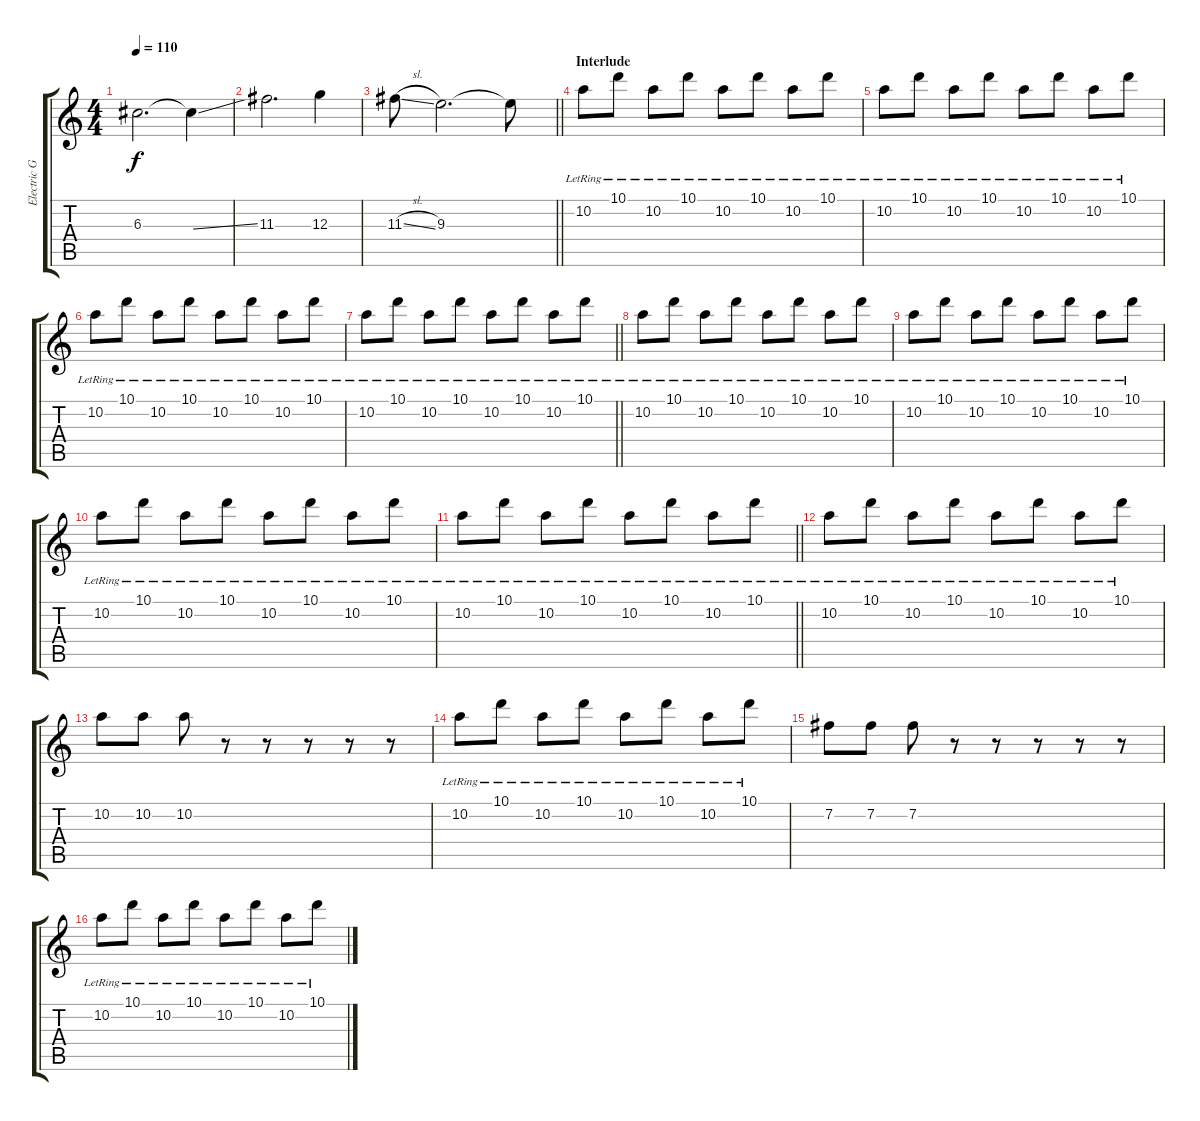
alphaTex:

\track ("Electric Guitar I" "Electric G") {instrument distortionguitar}
\staff {score tabs}
\tuning (E4 B3 G3 D3 A2 E2) {hide}
\ts (4 4)
\tempo 110
\clef g2
\ks c
6.3.2{d dy f} 6.3{ss t}.4 |
11.3.2{d} 12.3.4 |
\barLineRight lightlight
11.3{sl}.8 9.3.2{d} 9.3{t}.8 |
\section ("" "Interlude")
10.2{lr}.8{instrument electricguitarclean} 10.1{lr}.8 10.2{lr}.8 10.1{lr}.8 10.2{lr}.8 10.1{lr}.8 10.2{lr}.8 10.1{lr}.8 |
10.2{lr}.8 10.1{lr}.8 10.2{lr}.8 10.1{lr}.8 10.2{lr}.8 10.1{lr}.8 10.2{lr}.8 10.1{lr}.8 |
10.2{lr}.8 10.1{lr}.8 10.2{lr}.8 10.1{lr}.8 10.2{lr}.8 10.1{lr}.8 10.2{lr}.8 10.1{lr}.8 |
\barLineRight lightlight
10.2{lr}.8 10.1{lr}.8 10.2{lr}.8 10.1{lr}.8 10.2{lr}.8 10.1{lr}.8 10.2{lr}.8 10.1{lr}.8 |
10.2{lr}.8 10.1{lr}.8 10.2{lr}.8 10.1{lr}.8 10.2{lr}.8 10.1{lr}.8 10.2{lr}.8 10.1{lr}.8 |
10.2{lr}.8 10.1{lr}.8 10.2{lr}.8 10.1{lr}.8 10.2{lr}.8 10.1{lr}.8 10.2{lr}.8 10.1{lr}.8 |
10.2{lr}.8 10.1{lr}.8 10.2{lr}.8 10.1{lr}.8 10.2{lr}.8 10.1{lr}.8 10.2{lr}.8 10.1{lr}.8 |
\barLineRight lightlight
10.2{lr}.8 10.1{lr}.8 10.2{lr}.8 10.1{lr}.8 10.2{lr}.8 10.1{lr}.8 10.2{lr}.8 10.1{lr}.8 |
10.2{lr}.8 10.1{lr}.8 10.2{lr}.8 10.1{lr}.8 10.2{lr}.8 10.1{lr}.8 10.2{lr}.8 10.1{lr}.8 |
10.2.8 10.2.8 10.2.8 r.8 r.8 r.8 r.8 r.8 |
10.2{lr}.8 10.1{lr}.8 10.2{lr}.8 10.1{lr}.8 10.2{lr}.8 10.1{lr}.8 10.2{lr}.8 10.1{lr}.8 |
7.2.8 7.2.8 7.2.8 r.8 r.8 r.8 r.8 r.8 |
10.2{lr}.8 10.1{lr}.8 10.2{lr}.8 10.1{lr}.8 10.2{lr}.8 10.1{lr}.8 10.2{lr}.8 10.1{lr}.8
